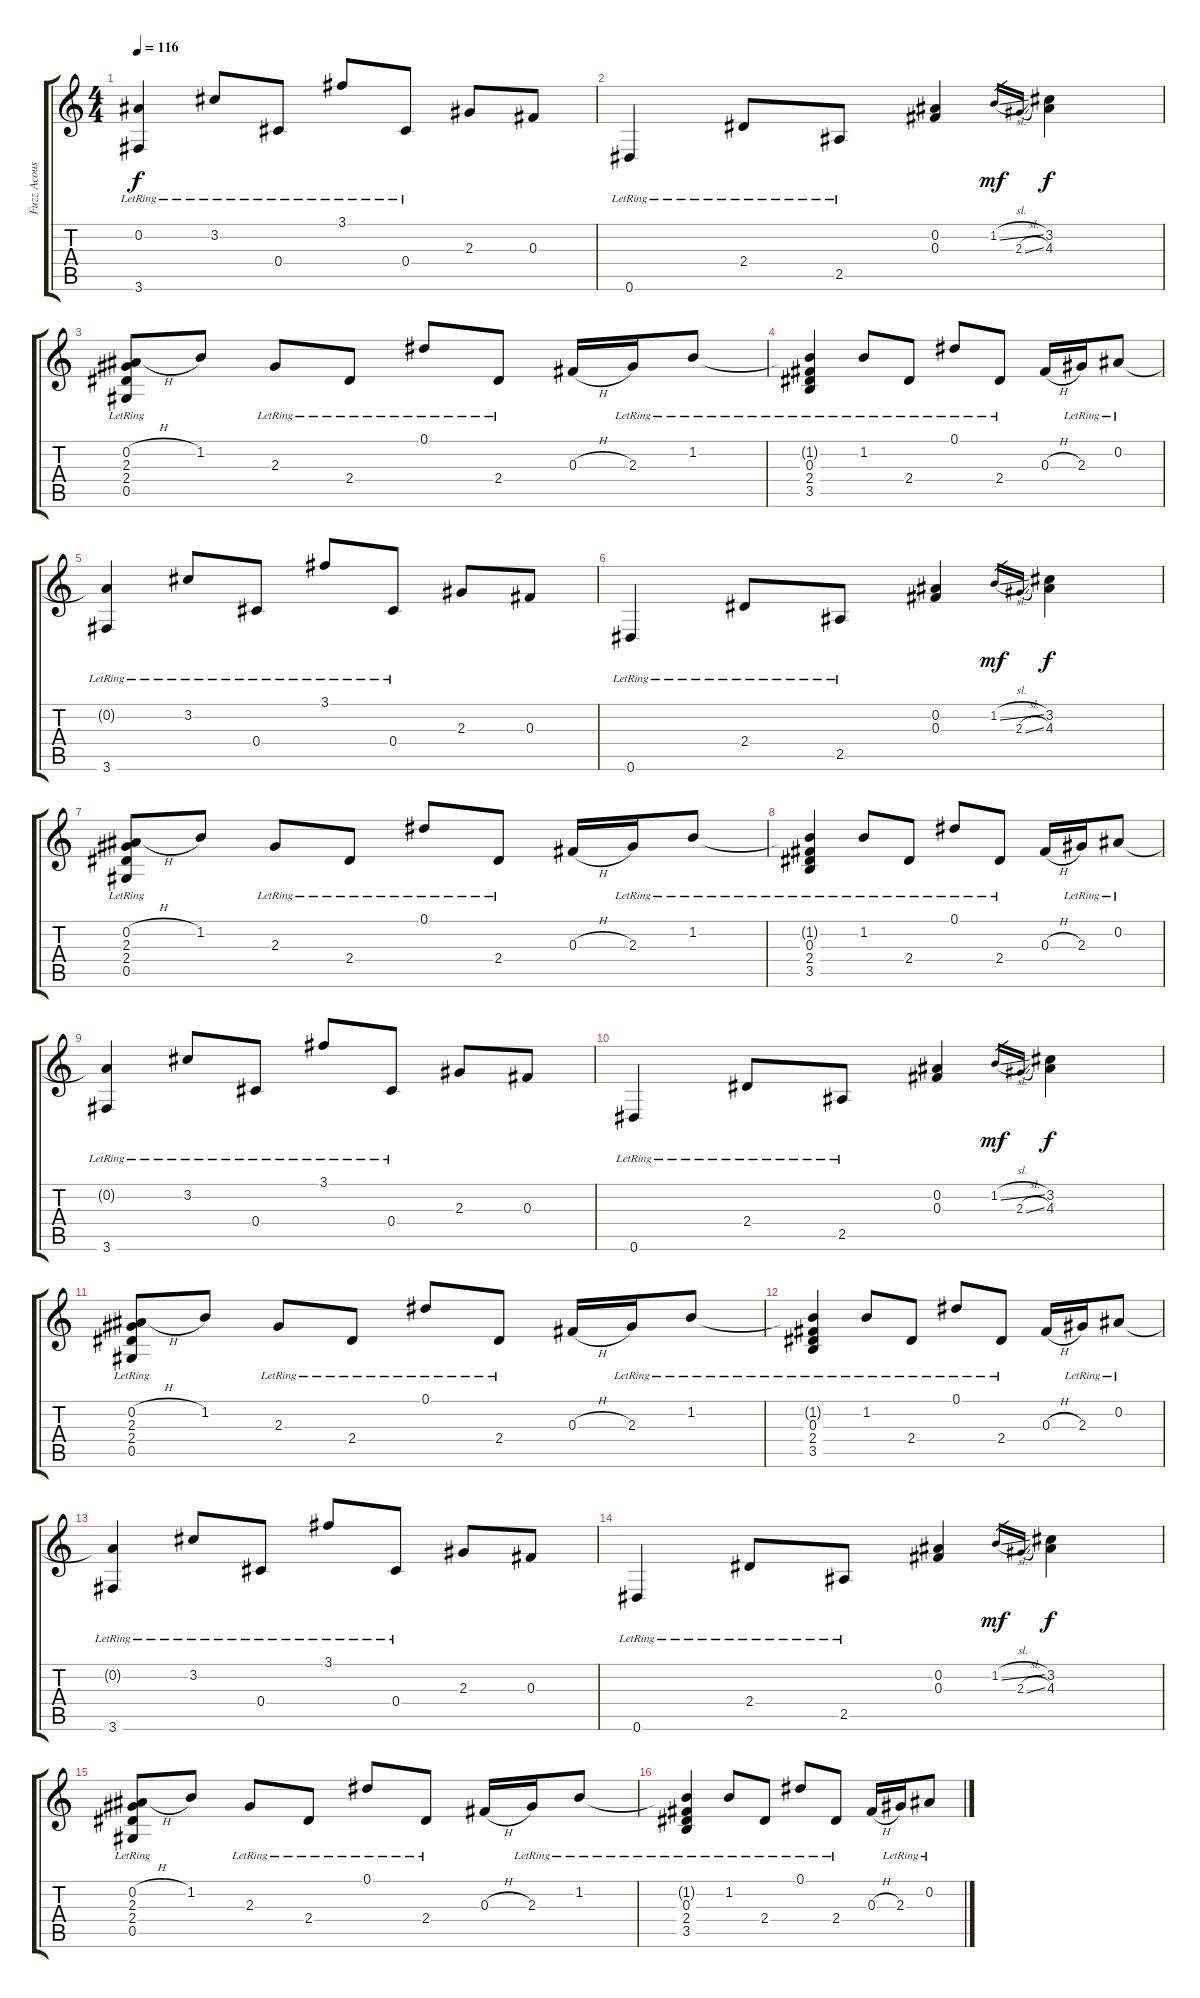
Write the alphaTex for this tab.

\track ("Fuzz Acoustic" "Fuzz Acous") {instrument acousticguitarsteel}
\staff {score tabs}
\tuning (Eb4 Bb3 Gb3 Db3 Ab2 Eb2) {hide}
\ts (4 4)
\tempo 116
\clef g2
\ks c
(0.2{t} 3.6{lr}).4{dy f} 3.2{lr}.8 0.4{lr}.8 3.1{lr}.8 0.4{lr}.8 2.3.8 0.3.8 |
0.6{lr}.4 2.4{lr}.8 2.5{lr}.8 (0.2 0.3).4 1.2{sl}.16{gr dy mf} 2.3{sl}.16{gr} (3.2 4.3).4{dy f} |
(0.2{h} 2.3{lr} 2.4{lr} 0.5{lr}).8 1.2.8 2.3{lr}.8 2.4{lr}.8 0.1{lr}.8 2.4{lr}.8 0.3{h}.16 2.3{lr}.16 1.2{lr}.8 |
(1.2{t} 0.3{lr} 2.4 3.5{lr}).4 1.2{lr}.8 2.4{lr}.8 0.1{lr}.8 2.4{lr}.8 0.3{h}.16 2.3{lr}.16 0.2{lr}.8 |
(0.2{t} 3.6{lr}).4 3.2{lr}.8 0.4{lr}.8 3.1{lr}.8 0.4{lr}.8 2.3.8 0.3.8 |
0.6{lr}.4 2.4{lr}.8 2.5{lr}.8 (0.2 0.3).4 1.2{sl}.16{gr dy mf} 2.3{sl}.16{gr} (3.2 4.3).4{dy f} |
(0.2{h} 2.3{lr} 2.4{lr} 0.5{lr}).8 1.2.8 2.3{lr}.8 2.4{lr}.8 0.1{lr}.8 2.4{lr}.8 0.3{h}.16 2.3{lr}.16 1.2{lr}.8 |
(1.2{t} 0.3{lr} 2.4 3.5{lr}).4 1.2{lr}.8 2.4{lr}.8 0.1{lr}.8 2.4{lr}.8 0.3{h}.16 2.3{lr}.16 0.2{lr}.8 |
(0.2{t} 3.6{lr}).4 3.2{lr}.8 0.4{lr}.8 3.1{lr}.8 0.4{lr}.8 2.3.8 0.3.8 |
0.6{lr}.4 2.4{lr}.8 2.5{lr}.8 (0.2 0.3).4 1.2{sl}.16{gr dy mf} 2.3{sl}.16{gr} (3.2 4.3).4{dy f} |
(0.2{h} 2.3{lr} 2.4{lr} 0.5{lr}).8 1.2.8 2.3{lr}.8 2.4{lr}.8 0.1{lr}.8 2.4{lr}.8 0.3{h}.16 2.3{lr}.16 1.2{lr}.8 |
(1.2{t} 0.3{lr} 2.4 3.5{lr}).4 1.2{lr}.8 2.4{lr}.8 0.1{lr}.8 2.4{lr}.8 0.3{h}.16 2.3{lr}.16 0.2{lr}.8 |
(0.2{t} 3.6{lr}).4 3.2{lr}.8 0.4{lr}.8 3.1{lr}.8 0.4{lr}.8 2.3.8 0.3.8 |
0.6{lr}.4 2.4{lr}.8 2.5{lr}.8 (0.2 0.3).4 1.2{sl}.16{gr dy mf} 2.3{sl}.16{gr} (3.2 4.3).4{dy f} |
(0.2{h} 2.3{lr} 2.4{lr} 0.5{lr}).8 1.2.8 2.3{lr}.8 2.4{lr}.8 0.1{lr}.8 2.4{lr}.8 0.3{h}.16 2.3{lr}.16 1.2{lr}.8 |
(1.2{t} 0.3{lr} 2.4 3.5{lr}).4 1.2{lr}.8 2.4{lr}.8 0.1{lr}.8 2.4{lr}.8 0.3{h}.16 2.3{lr}.16 0.2{lr}.8
